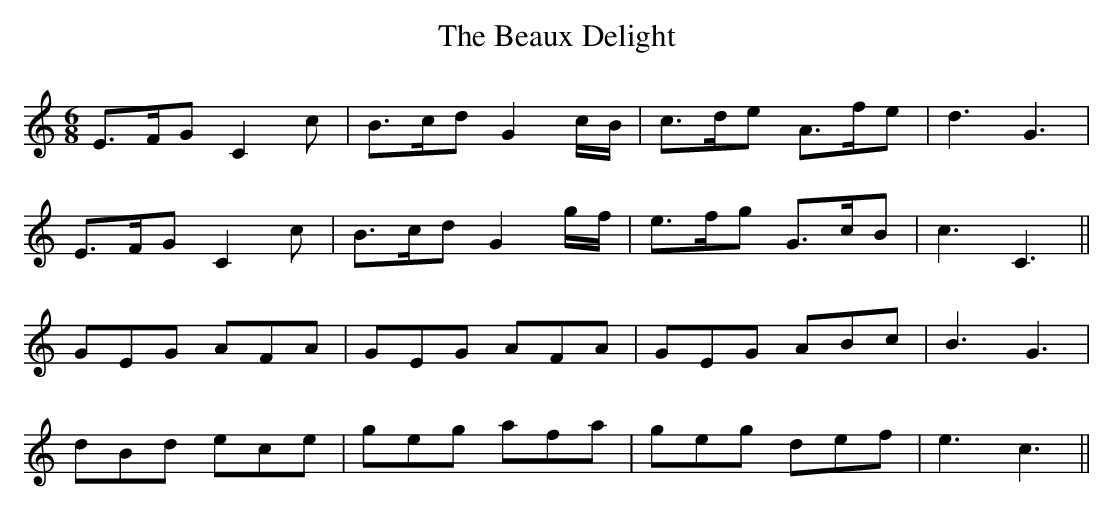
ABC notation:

X:1
T:Beaux Delight, The
M:6/8
L:1/8
K:C
E>FG C2c|B>cd G2 c/B/|c>de A>fe|d3 G3|
E>FG C2c|B>cd G2g/f/|e>fg G>cB|c3 C3||
GEG AFA|GEG AFA|GEG ABc|B3G3|
dBd ece|geg afa|geg def|e3 c3||
